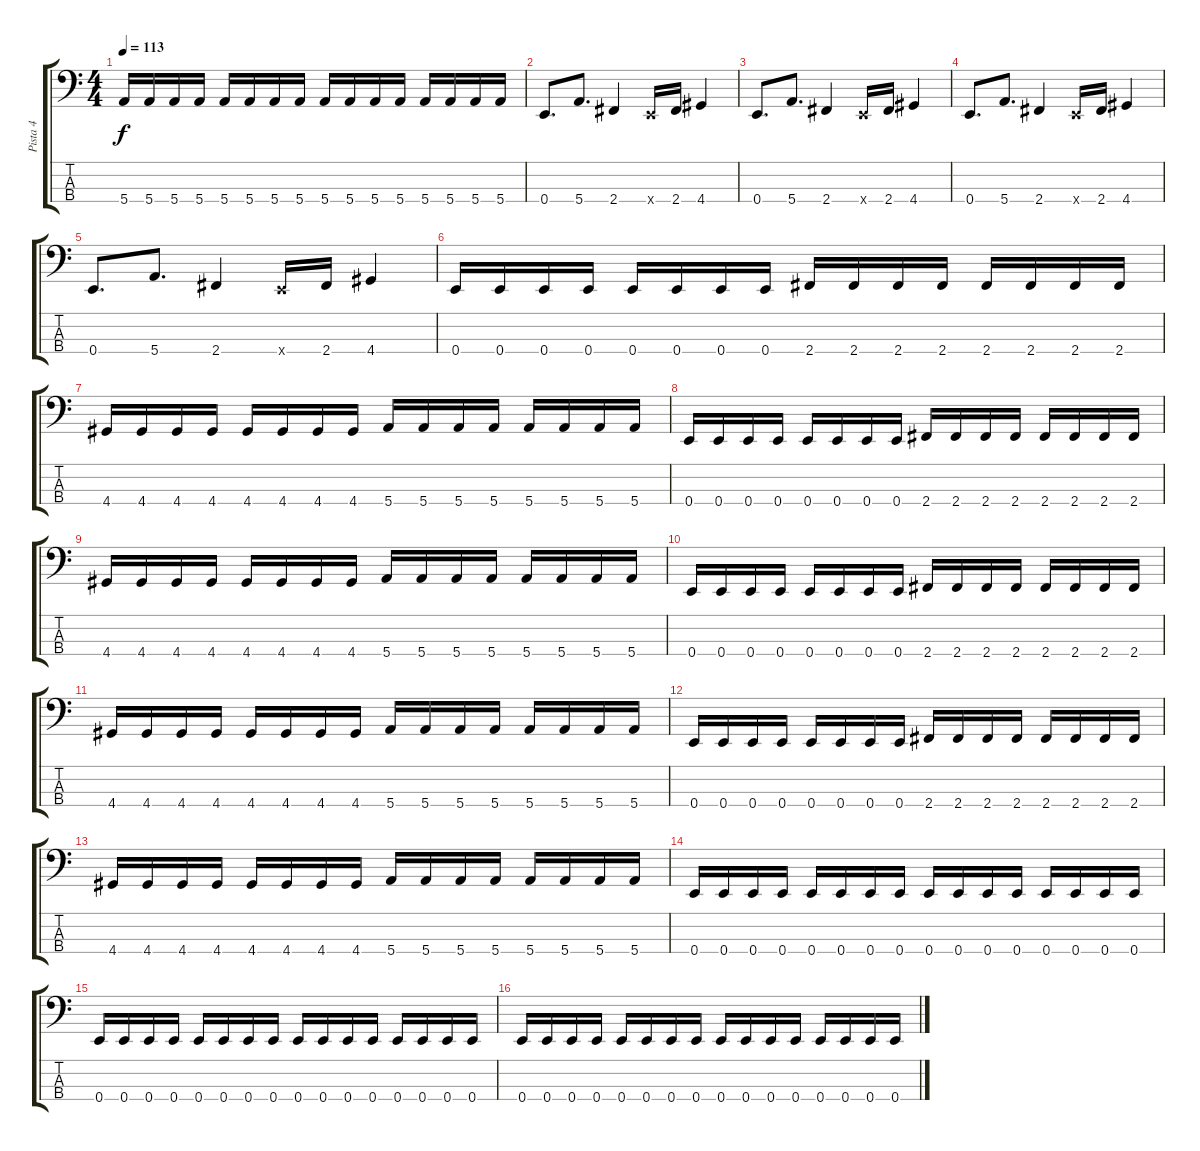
\track ("Pista 4" "Pista 4") {instrument electricbassfinger}
\staff {score tabs}
\tuning (G2 D2 A1 E1) {hide}
\ts (4 4)
\tempo 113
\clef f4
\ks c
5.4.16{dy f} 5.4.16 5.4.16 5.4.16 5.4.16 5.4.16 5.4.16 5.4.16 5.4.16 5.4.16 5.4.16 5.4.16 5.4.16 5.4.16 5.4.16 5.4.16 |
0.4.8{d} 5.4.8{d} 2.4.4 0.4{x}.16 2.4.16 4.4.4 |
0.4.8{d} 5.4.8{d} 2.4.4 0.4{x}.16 2.4.16 4.4.4 |
0.4.8{d} 5.4.8{d} 2.4.4 0.4{x}.16 2.4.16 4.4.4 |
0.4.8{d} 5.4.8{d} 2.4.4 0.4{x}.16 2.4.16 4.4.4 |
0.4.16 0.4.16 0.4.16 0.4.16 0.4.16 0.4.16 0.4.16 0.4.16 2.4.16 2.4.16 2.4.16 2.4.16 2.4.16 2.4.16 2.4.16 2.4.16 |
4.4.16 4.4.16 4.4.16 4.4.16 4.4.16 4.4.16 4.4.16 4.4.16 5.4.16 5.4.16 5.4.16 5.4.16 5.4.16 5.4.16 5.4.16 5.4.16 |
0.4.16 0.4.16 0.4.16 0.4.16 0.4.16 0.4.16 0.4.16 0.4.16 2.4.16 2.4.16 2.4.16 2.4.16 2.4.16 2.4.16 2.4.16 2.4.16 |
4.4.16 4.4.16 4.4.16 4.4.16 4.4.16 4.4.16 4.4.16 4.4.16 5.4.16 5.4.16 5.4.16 5.4.16 5.4.16 5.4.16 5.4.16 5.4.16 |
0.4.16 0.4.16 0.4.16 0.4.16 0.4.16 0.4.16 0.4.16 0.4.16 2.4.16 2.4.16 2.4.16 2.4.16 2.4.16 2.4.16 2.4.16 2.4.16 |
4.4.16 4.4.16 4.4.16 4.4.16 4.4.16 4.4.16 4.4.16 4.4.16 5.4.16 5.4.16 5.4.16 5.4.16 5.4.16 5.4.16 5.4.16 5.4.16 |
0.4.16 0.4.16 0.4.16 0.4.16 0.4.16 0.4.16 0.4.16 0.4.16 2.4.16 2.4.16 2.4.16 2.4.16 2.4.16 2.4.16 2.4.16 2.4.16 |
4.4.16 4.4.16 4.4.16 4.4.16 4.4.16 4.4.16 4.4.16 4.4.16 5.4.16 5.4.16 5.4.16 5.4.16 5.4.16 5.4.16 5.4.16 5.4.16 |
0.4.16 0.4.16 0.4.16 0.4.16 0.4.16 0.4.16 0.4.16 0.4.16 0.4.16 0.4.16 0.4.16 0.4.16 0.4.16 0.4.16 0.4.16 0.4.16 |
0.4.16 0.4.16 0.4.16 0.4.16 0.4.16 0.4.16 0.4.16 0.4.16 0.4.16 0.4.16 0.4.16 0.4.16 0.4.16 0.4.16 0.4.16 0.4.16 |
0.4.16 0.4.16 0.4.16 0.4.16 0.4.16 0.4.16 0.4.16 0.4.16 0.4.16 0.4.16 0.4.16 0.4.16 0.4.16 0.4.16 0.4.16 0.4.16
